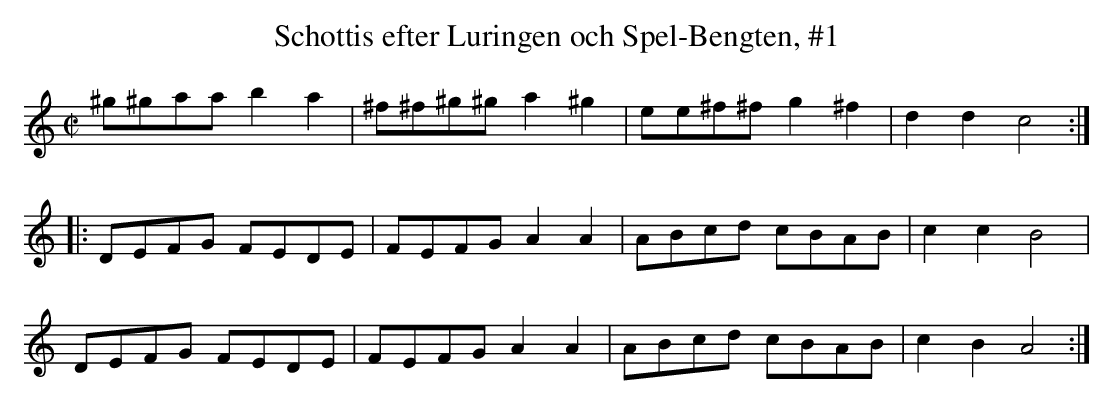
X:1
T:Schottis efter Luringen och Spel-Bengten, #1
K:Ddor
M:C|
^g^gaa b2a2|^f^f^g^g a2^g2|ee^f^f g2^f2|d2d2 c4:|
|:DEFG FEDE|FEFG A2A2|ABcd cBAB|c2c2 B4|
DEFG FEDE|FEFG A2A2|ABcd cBAB|c2B2 A4:|
